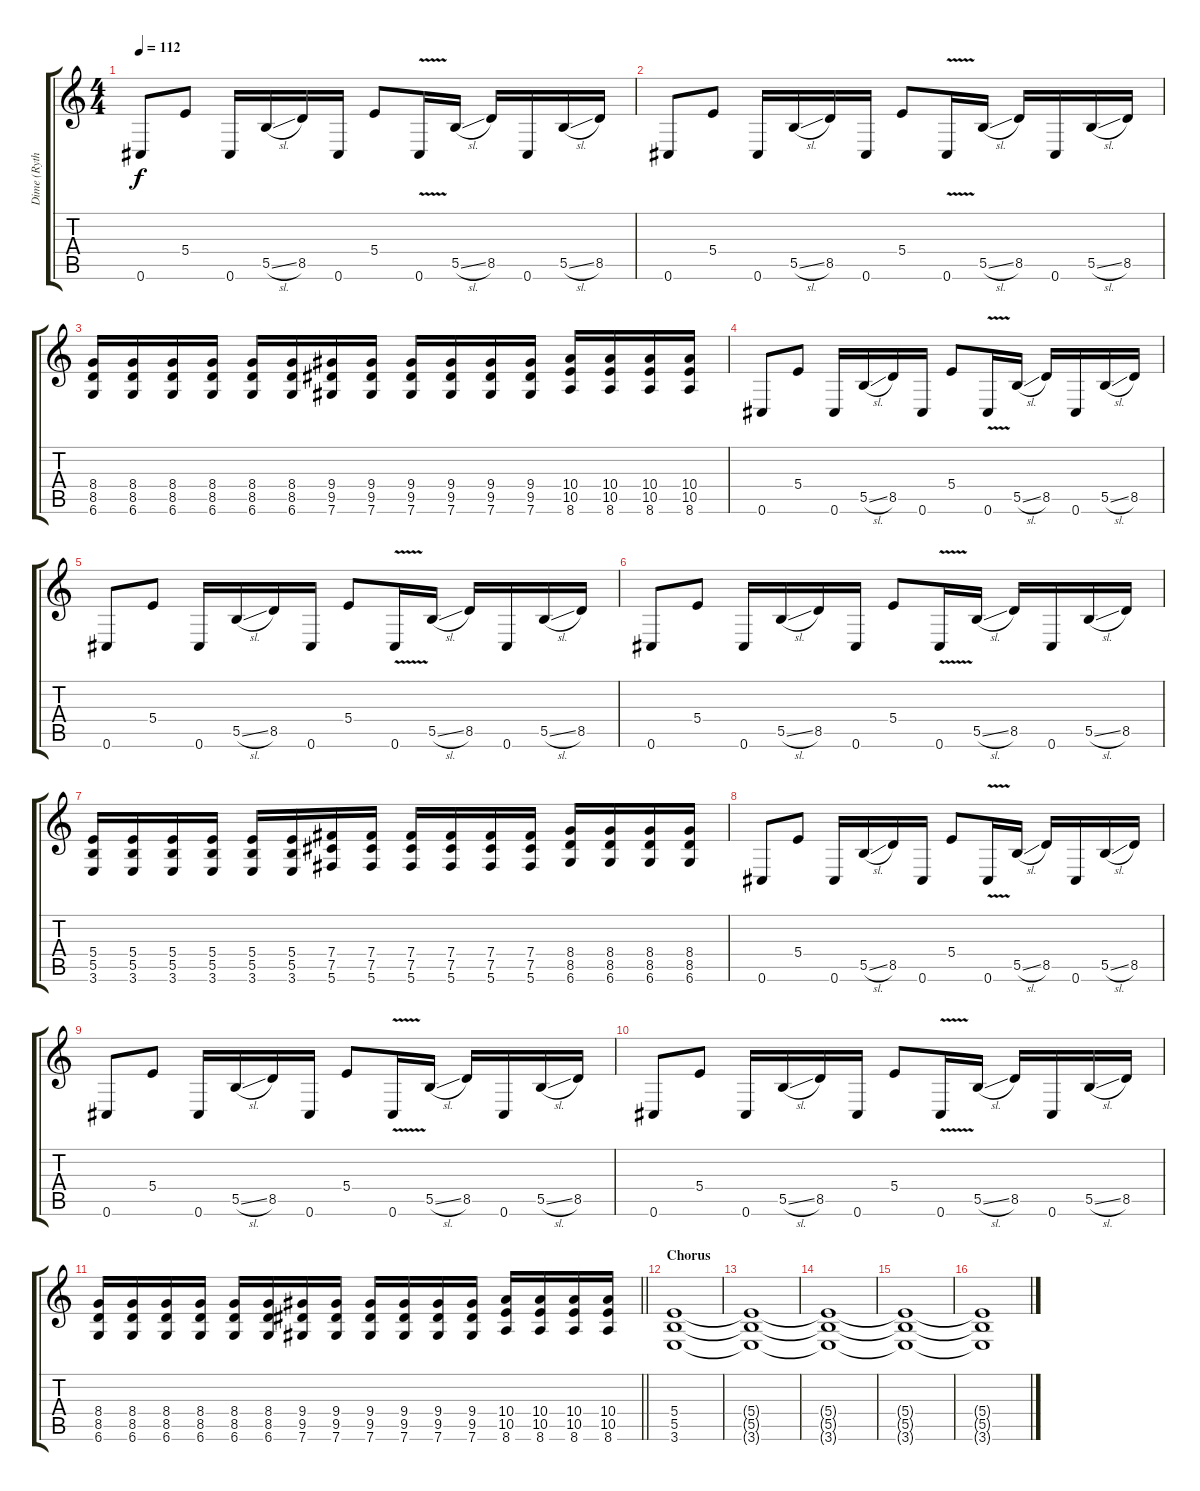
\track ("Dime (Rythm)" "Dime (Ryth") {instrument distortionguitar}
\staff {score tabs}
\tuning (Db4 Ab3 E3 B2 Gb2 Db2) {hide}
\ts (4 4)
\tempo 112
\clef g2
\ks c
0.6.8{dy f instrument distortionguitar} 5.4.8{instrument guitarharmonics} 0.6.16{instrument distortionguitar} 5.5{sl}.16{instrument guitarharmonics} 8.5.16 0.6.16{instrument distortionguitar} 5.4.8{instrument guitarharmonics} 0.6{v}.16{instrument distortionguitar} 5.5{sl}.16{instrument guitarharmonics} 8.5.16 0.6.16{instrument distortionguitar} 5.5{sl}.16{instrument guitarharmonics} 8.5.16 |
0.6.8{instrument distortionguitar} 5.4.8{instrument guitarharmonics} 0.6.16{instrument distortionguitar} 5.5{sl}.16{instrument guitarharmonics} 8.5.16 0.6.16{instrument distortionguitar} 5.4.8{instrument guitarharmonics} 0.6{v}.16{instrument distortionguitar} 5.5{sl}.16{instrument guitarharmonics} 8.5.16 0.6.16{instrument distortionguitar} 5.5{sl}.16{instrument guitarharmonics} 8.5.16 |
(8.4 8.5 6.6).16{instrument distortionguitar} (8.4 8.5 6.6).16 (8.4 8.5 6.6).16 (8.4 8.5 6.6).16 (8.4 8.5 6.6).16 (8.4 8.5 6.6).16 (9.4 9.5 7.6).16 (9.4 9.5 7.6).16 (9.4 9.5 7.6).16 (9.4 9.5 7.6).16 (9.4 9.5 7.6).16 (9.4 9.5 7.6).16 (10.4 10.5 8.6).16 (10.4 10.5 8.6).16 (10.4 10.5 8.6).16 (10.4 10.5 8.6).16 |
0.6.8{instrument distortionguitar} 5.4.8{instrument guitarharmonics} 0.6.16{instrument distortionguitar} 5.5{sl}.16{instrument guitarharmonics} 8.5.16 0.6.16{instrument distortionguitar} 5.4.8{instrument guitarharmonics} 0.6{v}.16{instrument distortionguitar} 5.5{sl}.16{instrument guitarharmonics} 8.5.16 0.6.16{instrument distortionguitar} 5.5{sl}.16{instrument guitarharmonics} 8.5.16 |
0.6.8{instrument distortionguitar} 5.4.8{instrument guitarharmonics} 0.6.16{instrument distortionguitar} 5.5{sl}.16{instrument guitarharmonics} 8.5.16 0.6.16{instrument distortionguitar} 5.4.8{instrument guitarharmonics} 0.6{v}.16{instrument distortionguitar} 5.5{sl}.16{instrument guitarharmonics} 8.5.16 0.6.16{instrument distortionguitar} 5.5{sl}.16{instrument guitarharmonics} 8.5.16 |
0.6.8{instrument distortionguitar} 5.4.8{instrument guitarharmonics} 0.6.16{instrument distortionguitar} 5.5{sl}.16{instrument guitarharmonics} 8.5.16 0.6.16{instrument distortionguitar} 5.4.8{instrument guitarharmonics} 0.6{v}.16{instrument distortionguitar} 5.5{sl}.16{instrument guitarharmonics} 8.5.16 0.6.16{instrument distortionguitar} 5.5{sl}.16{instrument guitarharmonics} 8.5.16 |
(5.4 5.5 3.6).16{instrument distortionguitar} (5.4 5.5 3.6).16 (5.4 5.5 3.6).16 (5.4 5.5 3.6).16 (5.4 5.5 3.6).16 (5.4 5.5 3.6).16 (7.4 7.5 5.6).16 (7.4 7.5 5.6).16 (7.4 7.5 5.6).16 (7.4 7.5 5.6).16 (7.4 7.5 5.6).16 (7.4 7.5 5.6).16 (8.4 8.5 6.6).16 (8.4 8.5 6.6).16 (8.4 8.5 6.6).16 (8.4 8.5 6.6).16 |
0.6.8{instrument distortionguitar} 5.4.8{instrument guitarharmonics} 0.6.16{instrument distortionguitar} 5.5{sl}.16{instrument guitarharmonics} 8.5.16 0.6.16{instrument distortionguitar} 5.4.8{instrument guitarharmonics} 0.6{v}.16{instrument distortionguitar} 5.5{sl}.16{instrument guitarharmonics} 8.5.16 0.6.16{instrument distortionguitar} 5.5{sl}.16{instrument guitarharmonics} 8.5.16 |
0.6.8{instrument distortionguitar} 5.4.8{instrument guitarharmonics} 0.6.16{instrument distortionguitar} 5.5{sl}.16{instrument guitarharmonics} 8.5.16 0.6.16{instrument distortionguitar} 5.4.8{instrument guitarharmonics} 0.6{v}.16{instrument distortionguitar} 5.5{sl}.16{instrument guitarharmonics} 8.5.16 0.6.16{instrument distortionguitar} 5.5{sl}.16{instrument guitarharmonics} 8.5.16 |
0.6.8{instrument distortionguitar} 5.4.8{instrument guitarharmonics} 0.6.16{instrument distortionguitar} 5.5{sl}.16{instrument guitarharmonics} 8.5.16 0.6.16{instrument distortionguitar} 5.4.8{instrument guitarharmonics} 0.6{v}.16{instrument distortionguitar} 5.5{sl}.16{instrument guitarharmonics} 8.5.16 0.6.16{instrument distortionguitar} 5.5{sl}.16{instrument guitarharmonics} 8.5.16 |
\barLineRight lightlight
(8.4 8.5 6.6).16{instrument distortionguitar} (8.4 8.5 6.6).16 (8.4 8.5 6.6).16 (8.4 8.5 6.6).16 (8.4 8.5 6.6).16 (8.4 8.5 6.6).16 (9.4 9.5 7.6).16 (9.4 9.5 7.6).16 (9.4 9.5 7.6).16 (9.4 9.5 7.6).16 (9.4 9.5 7.6).16 (9.4 9.5 7.6).16 (10.4 10.5 8.6).16 (10.4 10.5 8.6).16 (10.4 10.5 8.6).16 (10.4 10.5 8.6).16 |
\section ("" "Chorus")
(5.4 5.5 3.6).1 |
(5.4{t} 5.5{t} 3.6{t}).1 |
(5.4{t} 5.5{t} 3.6{t}).1 |
(5.4{t} 5.5{t} 3.6{t}).1 |
(5.4{t} 5.5{t} 3.6{t}).1
